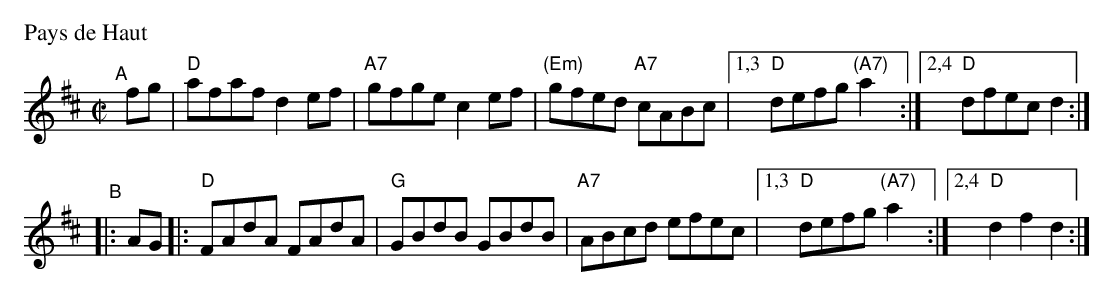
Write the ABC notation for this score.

X:1
M: C|
P: Pays de Haut
K: D
"^A"[|]\
fg | "D"afaf d2ef | "A7"gfge c2ef | "(Em)"gfed "A7"cABc |[1,3 "D"defg "(A7)"a2 \
                                                       :|[2,4 "D"dfec d2 :|
"^B"|:\
AG |:"D"FAdA FAdA | "G"GBdB GBdB | "A7"ABcd efec |[1,3 "D"defg "(A7)"a2 \
                                                :|[2,4 "D"d2f2 d2 :|
